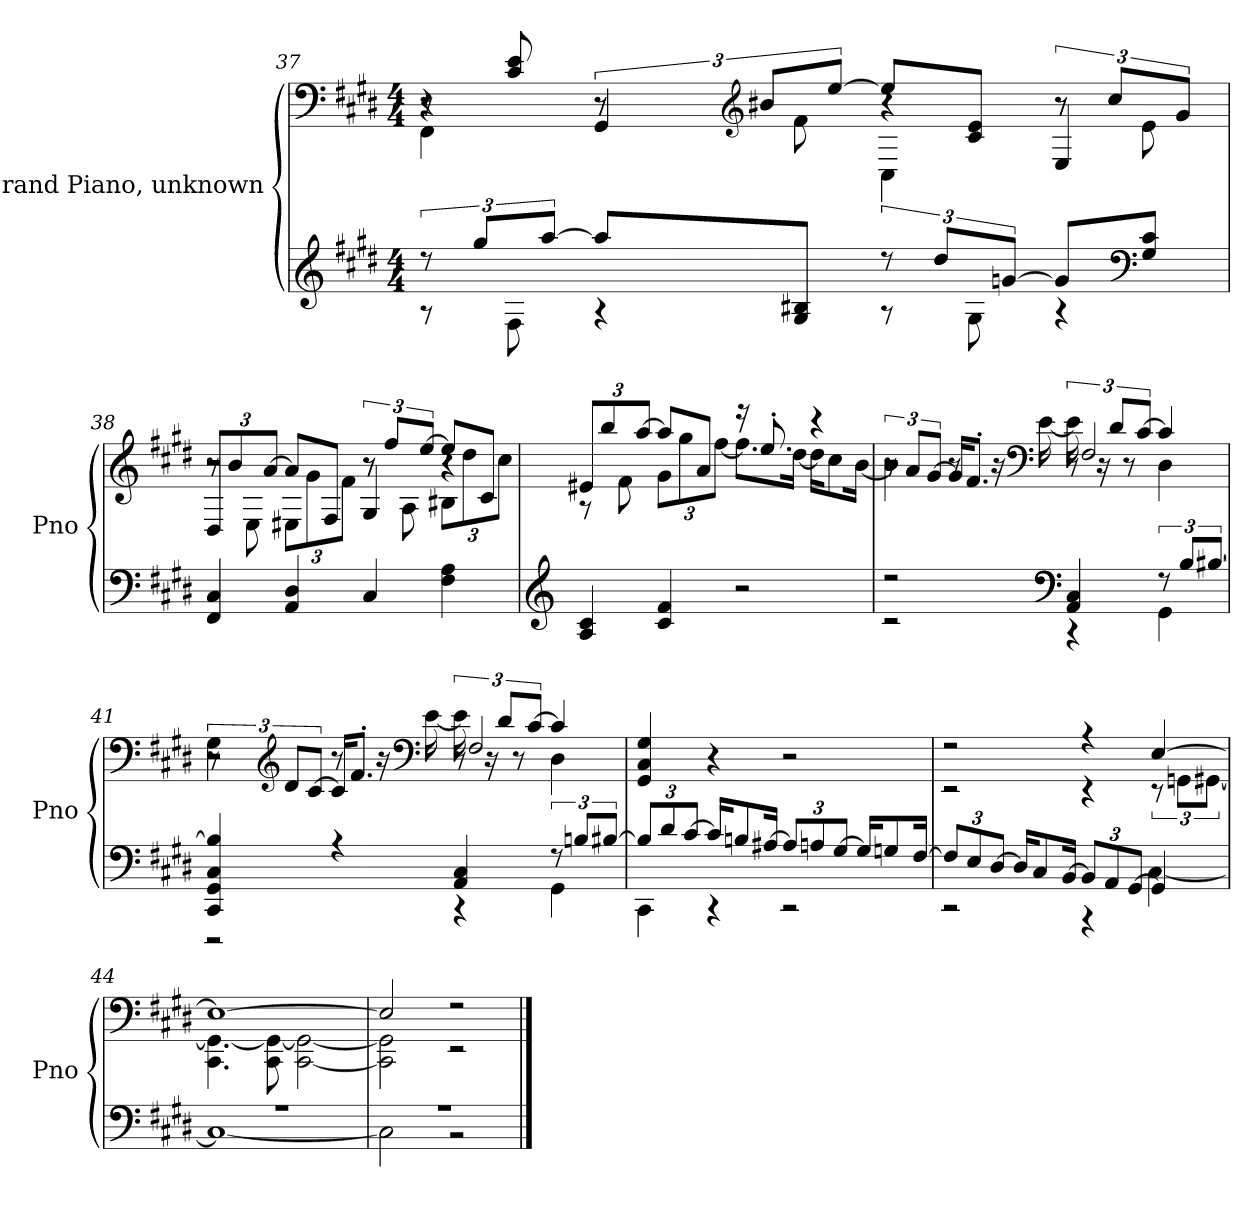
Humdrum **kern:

**kern	**kern
*part1	*part1
*staff2	*staff1
*I"Grand Piano, unknown	*
*I'Pno	*
!!LO:LB:g=z
*clefG2	*clefF4
*k[f#c#g#d#]	*k[f#c#g#d#]
*M4/4	*M4/4
=37	=37
*^	*^
*	*	*	*^
12r	8r	8r	4FF#\	4r
12gg#/L	.	.	.	.
.	8F#\	8c#/ 8e/	.	.
[12aa/J	.	.	.	.
8aa/L]	4r	12r	8r	4GG#/
*	*	*clefG2	*	*
.	.	12b#X/L	.	.
8G#/ 8B#X/J	.	.	8f#\	.
.	.	[12ee/J	.	.
12r	8r	8ee/L]	4C#\	4r
12dd#/L	.	.	.	.
.	8G#\	8c#/ 8e/J	.	.
[12gn/J	.	.	.	.
8g/L]	4r	12r	8r	4E/
.	.	12cc#/L	.	.
*clefF4	*	*	*	*
8G#/ 8c#/J	.	.	8e\	.
.	.	12g#/J	.	.
*v	*v	*	*	*
=38	=38	=38	=38
*	*Xbrackettup	*	*
4FF#/ 4C#/	12D#/L	8r	2r
.	12b/	.	.
.	.	8E\	.
.	[12a/J	.	.
4AA/ 4D#/	8a/L]	12E#X\L	.
.	.	12g#\	.
.	8F#/J	.	.
.	.	12f#\J	.
*	*brackettup	*	*
4C#/	12r	8r	4G#/
.	12ff#/L	.	.
.	.	8A\	.
.	[12ee/J	.	.
*	*	*Xbrackettup	*
4F#\ 4A\	8ee/L]	12B#X\L	4r
.	.	12dd#\	.
.	8c#/J	.	.
.	.	12cc#\J	.
*	*v	*v	*v
!!LO:LB:g=z
=39	=39
*clefG2	*
*	*^
4A/ 4c#/	12e#X/L	8r
.	12bb/	.
.	.	8f#\
.	[12aa/J	.
4c#/ 4f#/	8aa/L]	12g#\L
.	.	12gg#\
.	8a/J	.
.	.	[12ff#\J
2r	16r	8.ff#\L]
.	8.ee'/	.
.	.	[16dd#\Jk
.	4r	16dd#\KL]
.	.	8cc#\
.	.	[16b\Jk
*	*v	*v
=40	=40
*^	*
*	*	*brackettup
*	*	*^
*	*	*	*^
2r	2r	12r	4b\]	2r
.	.	12a/L	.	.
.	.	[12g#/J	.	.
.	.	16g#/KL]	8r	.
.	.	8.f#'/J	.	.
.	.	.	16r	.
*	*	*clefF4	*	*
.	.	.	[16e\	.
*clefF4	*	*	*	*
4AA/ 4C#/	4r	12r	16e\]	2F#/
.	.	.	16r	.
.	.	12d#/L	.	.
.	.	.	8r	.
.	.	[12c#/J	.	.
12r	4GG#\	4c#/]	4D#\	.
12B/L	.	.	.	.
[12B#X/J	.	.	.	.
!!LO:LB:g=z	!!	!!
=41	=41	=41	=41	=41
4CC#/ 4GG#/ 4C#/ 4B#/]	2r	12r	4G#\	2r
*	*	*clefG2	*	*
.	.	12d#/L	.	.
.	.	[12c#/J	.	.
4r	.	16c#/KL]	8r	.
.	.	8.f#'/J	.	.
.	.	.	16r	.
*	*	*clefF4	*	*
.	.	.	[16e\	.
4AA/ 4C#/	4r	12r	16e\]	2F#/
.	.	.	16r	.
.	.	12d#/L	.	.
.	.	.	8r	.
.	.	[12c#/J	.	.
12r	4GG#\	4c#/]	4D#\	.
12Bn/L	.	.	.	.
[12B#X/J	.	.	.	.
*	*	*v	*v	*v
=42	=42	=42
*Xbrackettup	*	*
12B#/L]	4CC#\	4GG#/ 4C#/ 4G#/
12d#/	.	.
[12c#/J	.	.
16c#/KL]	4r	4r
8Bn/	.	.
[16A#X/Jk	.	.
12A#/L]	2r	2r
12An/	.	.
[12G#/J	.	.
16G#/KL]	.	.
8Gn/	.	.
[16F#/Jk	.	.
!!LO:PB:g=z
=43	=43	=43
*	*	*^
12F#/L]	2r	2r	2r
12E/	.	.	.
[12D#/J	.	.	.
16D#/KL]	.	.	.
8C#/	.	.	.
[16BB/Jk	.	.	.
12BB/L]	4r	4r	4r
12AA/	.	.	.
[12GG#/J	.	.	.
4GG#/]	[4C#\	[4E/	12r
.	.	.	12GGn\L
.	.	.	[12GG#X\J
=44	=44	=44	=44
1r	1C#_	1E_	4.CC#\ 4.GG#\_
.	.	.	8CC#\ 8GG#\_
.	.	.	[2CC#\ 2GG#\_
=45	=45	=45	=45
1r	2C#\]	2E/]	2CC#\] 2GG#\]
.	2r	2r	2r
*v	*v	*	*
*	*v	*v
==	==
*-	*-
